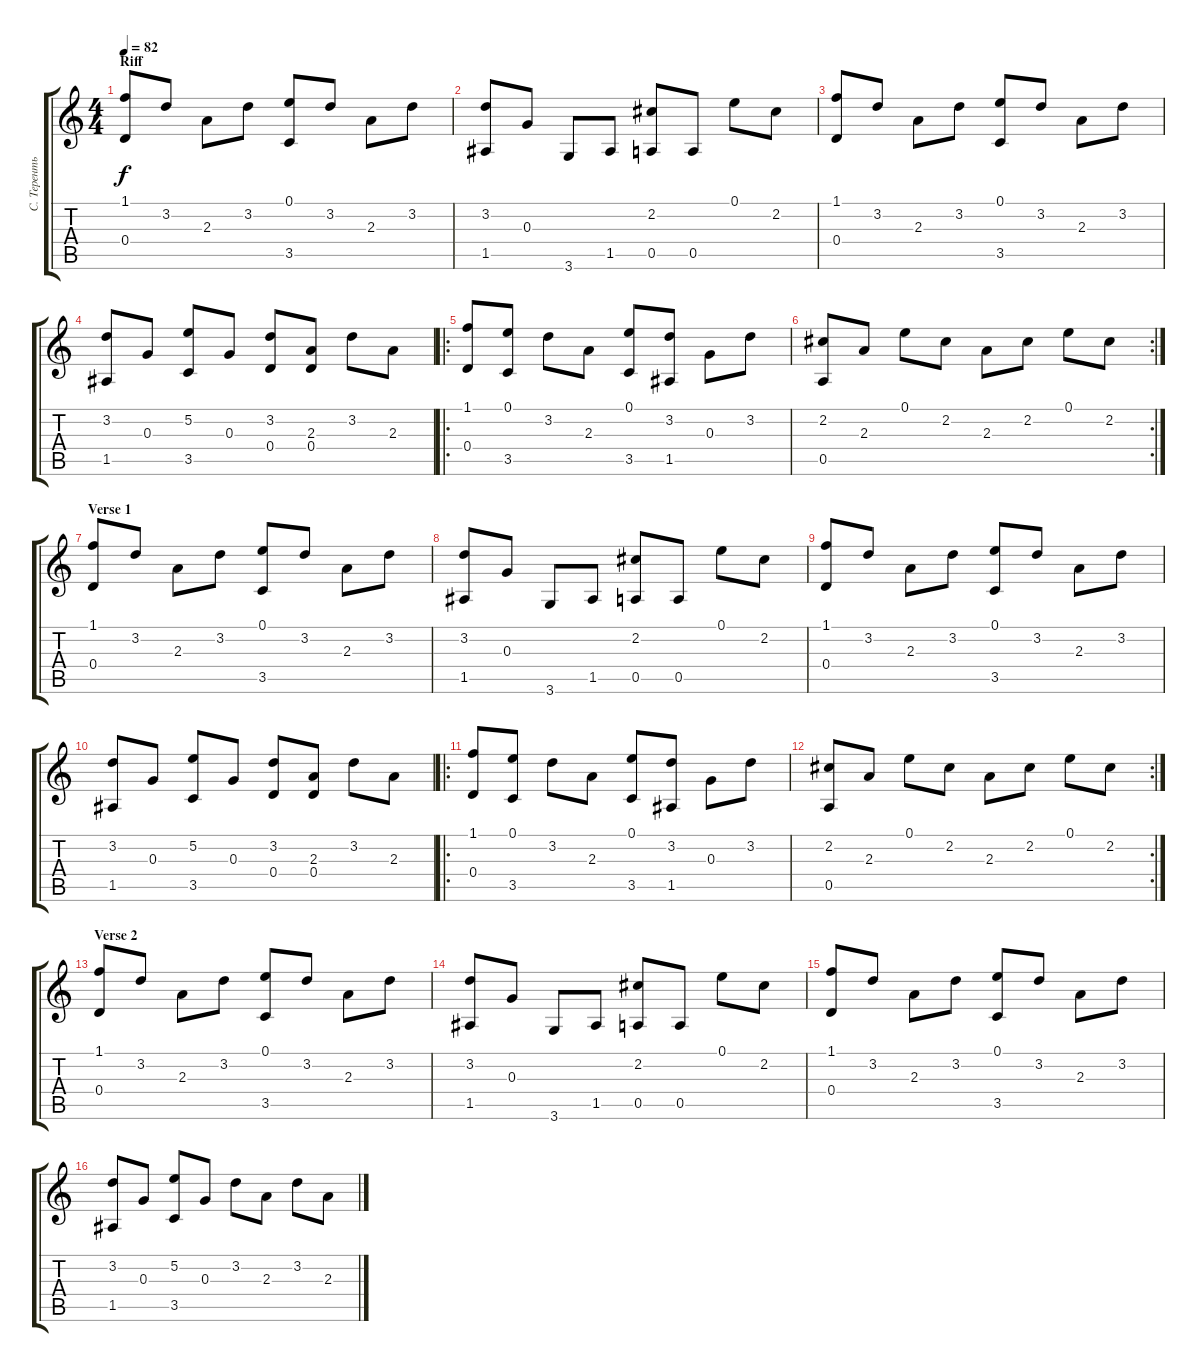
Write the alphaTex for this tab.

\track ("С. Терентьев" "С. Теренть") {instrument electricguitarjazz}
\staff {score tabs}
\tuning (E4 B3 G3 D3 A2 E2) {hide}
\ts (4 4)
\section ("" "Riff")
\tempo 82
\clef g2
\ks c
(1.1 0.4).8{dy f instrument electricguitarjazz} 3.2.8 2.3.8 3.2.8 (0.1 3.5).8 3.2.8 2.3.8 3.2.8 |
(3.2 1.5).8 0.3.8 3.6.8 1.5.8 (2.2 0.5).8 0.5.8 0.1.8 2.2.8 |
(1.1 0.4).8 3.2.8 2.3.8 3.2.8 (0.1 3.5).8 3.2.8 2.3.8 3.2.8 |
(3.2 1.5).8 0.3.8 (5.2 3.5).8 0.3.8 (3.2 0.4).8 (2.3 0.4).8 3.2.8 2.3.8 |
\ro
(1.1 0.4).8 (0.1 3.5).8 3.2.8 2.3.8 (0.1 3.5).8 (3.2 1.5).8 0.3.8 3.2.8 |
\rc 2
(2.2 0.5).8 2.3.8 0.1.8 2.2.8 2.3.8 2.2.8 0.1.8 2.2.8 |
\section ("" "Verse 1")
(1.1 0.4).8 3.2.8 2.3.8 3.2.8 (0.1 3.5).8 3.2.8 2.3.8 3.2.8 |
(3.2 1.5).8 0.3.8 3.6.8 1.5.8 (2.2 0.5).8 0.5.8 0.1.8 2.2.8 |
(1.1 0.4).8 3.2.8 2.3.8 3.2.8 (0.1 3.5).8 3.2.8 2.3.8 3.2.8 |
(3.2 1.5).8 0.3.8 (5.2 3.5).8 0.3.8 (3.2 0.4).8 (2.3 0.4).8 3.2.8 2.3.8 |
\ro
\section ("" "")
(1.1 0.4).8 (0.1 3.5).8 3.2.8 2.3.8 (0.1 3.5).8 (3.2 1.5).8 0.3.8 3.2.8 |
\rc 2
(2.2 0.5).8 2.3.8 0.1.8 2.2.8 2.3.8 2.2.8 0.1.8 2.2.8 |
\section ("" "Verse 2")
(1.1 0.4).8 3.2.8 2.3.8 3.2.8 (0.1 3.5).8 3.2.8 2.3.8 3.2.8 |
(3.2 1.5).8 0.3.8 3.6.8 1.5.8 (2.2 0.5).8 0.5.8 0.1.8 2.2.8 |
(1.1 0.4).8 3.2.8 2.3.8 3.2.8 (0.1 3.5).8 3.2.8 2.3.8 3.2.8 |
(3.2 1.5).8 0.3.8 (5.2 3.5).8 0.3.8 3.2.8 2.3.8 3.2.8 2.3.8
